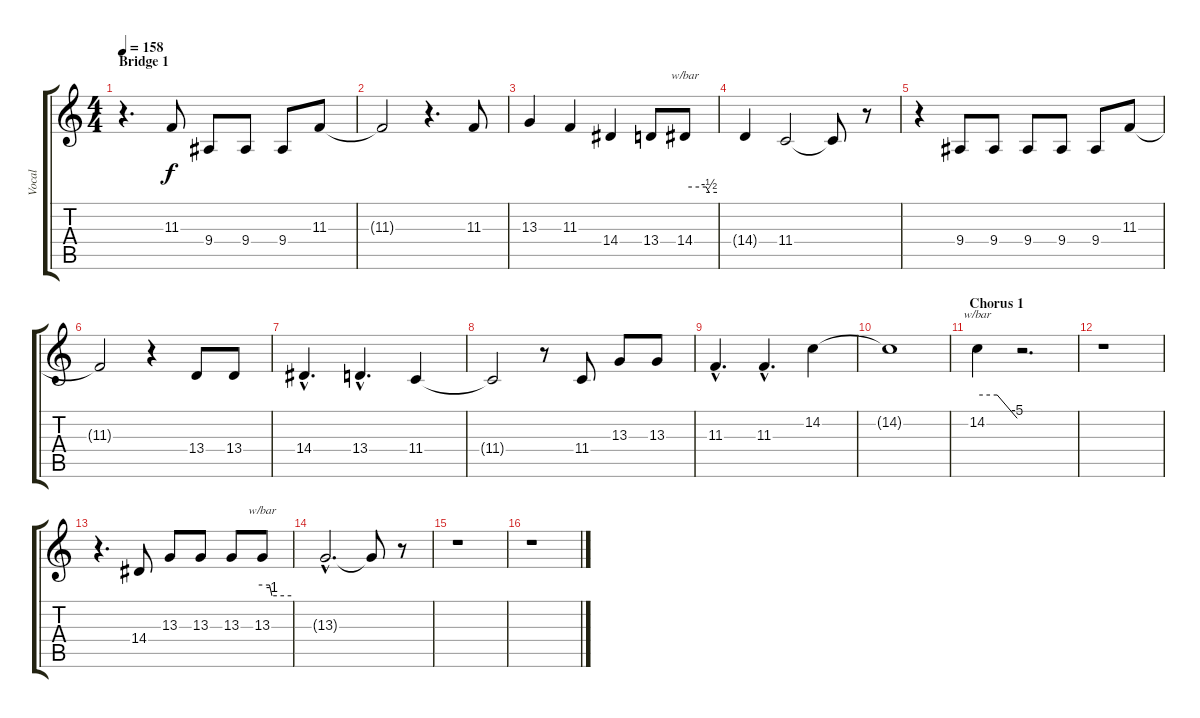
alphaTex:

\track ("Vocal" "Vocal") {instrument viola}
\staff {score tabs}
\tuning (Eb4 Bb3 Gb3 Db3 Ab2 Eb2) {hide}
\ts (4 4)
\section ("" "Bridge 1")
\tempo 158
\clef g2
\ks c
r.4{d dy f} 11.3.8 9.4.8 9.4.8 9.4.8 11.3.8 |
11.3{t}.2 r.4{d} 11.3.8 |
13.3.4 11.3.4 14.4.4 13.4.8 14.4.8{tbe (custom default 0 0 40 0 45 -2 60 -2)} |
14.4{t}.4 11.4.2 11.4{t}.8 r.8 |
r.4 9.4.8 9.4.8 9.4.8 9.4.8 9.4.8 11.3.8 |
11.3{t}.2 r.4 13.4.8 13.4.8 |
14.4{hac}.4{d} 13.4{hac}.4{d} 11.4.4 |
11.4{t}.2 r.8 11.4.8 13.3.8 13.3.8 |
11.3{hac}.4{d} 11.3{hac}.4{d} 14.2.4 |
14.2{t}.1 |
\section ("" "Chorus 1")
14.2.4{tbe (custom default 0 0 30 0 60 -20)} r.2{d} |
r.1 |
r.4{d} 14.4.8 13.3.8 13.3.8 13.3.8 13.3.8{tbe (custom default 0 0 15 0 20 -4 60 -4)} |
13.3{hac t}.2{d} 13.3{t}.8{volume 0} r.8 |
r.1{volume 14} |
r.1
